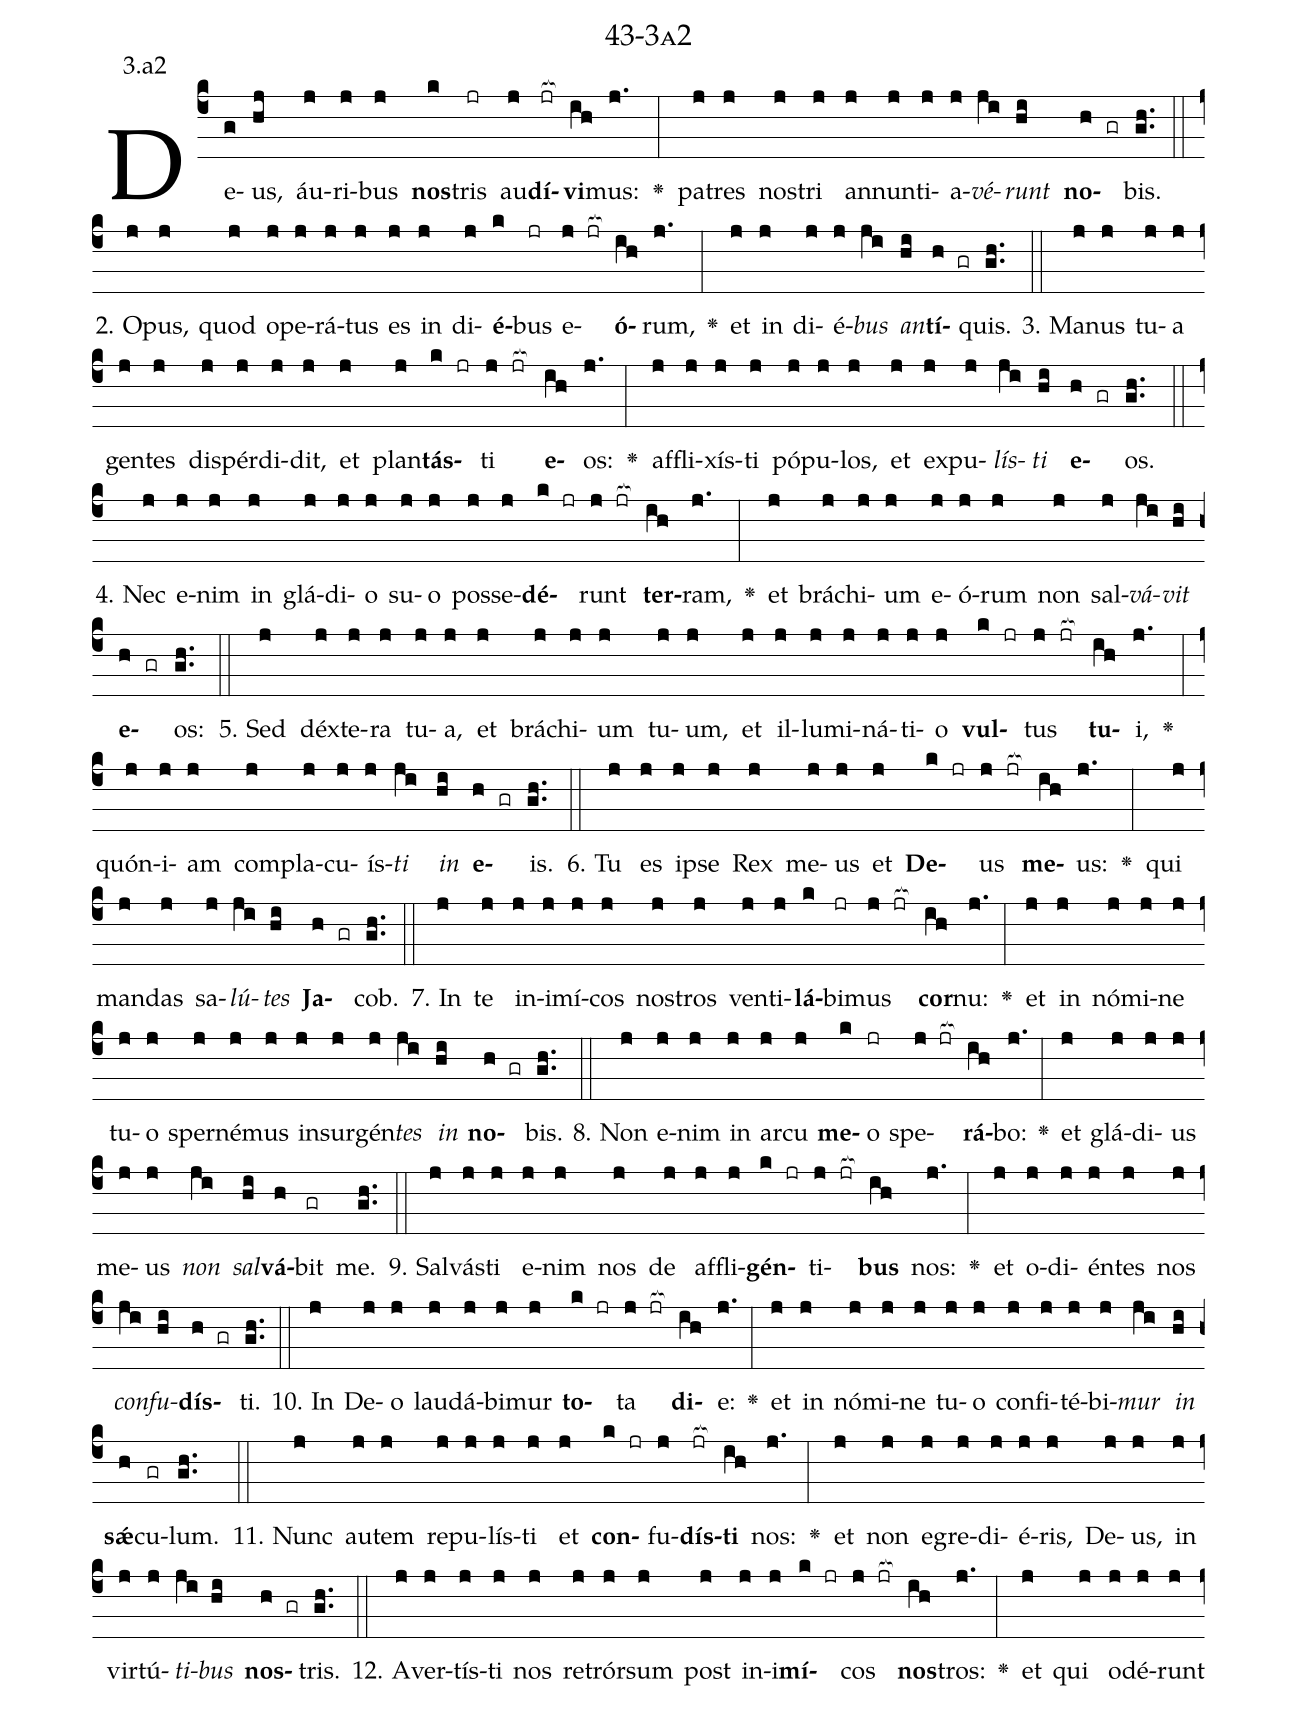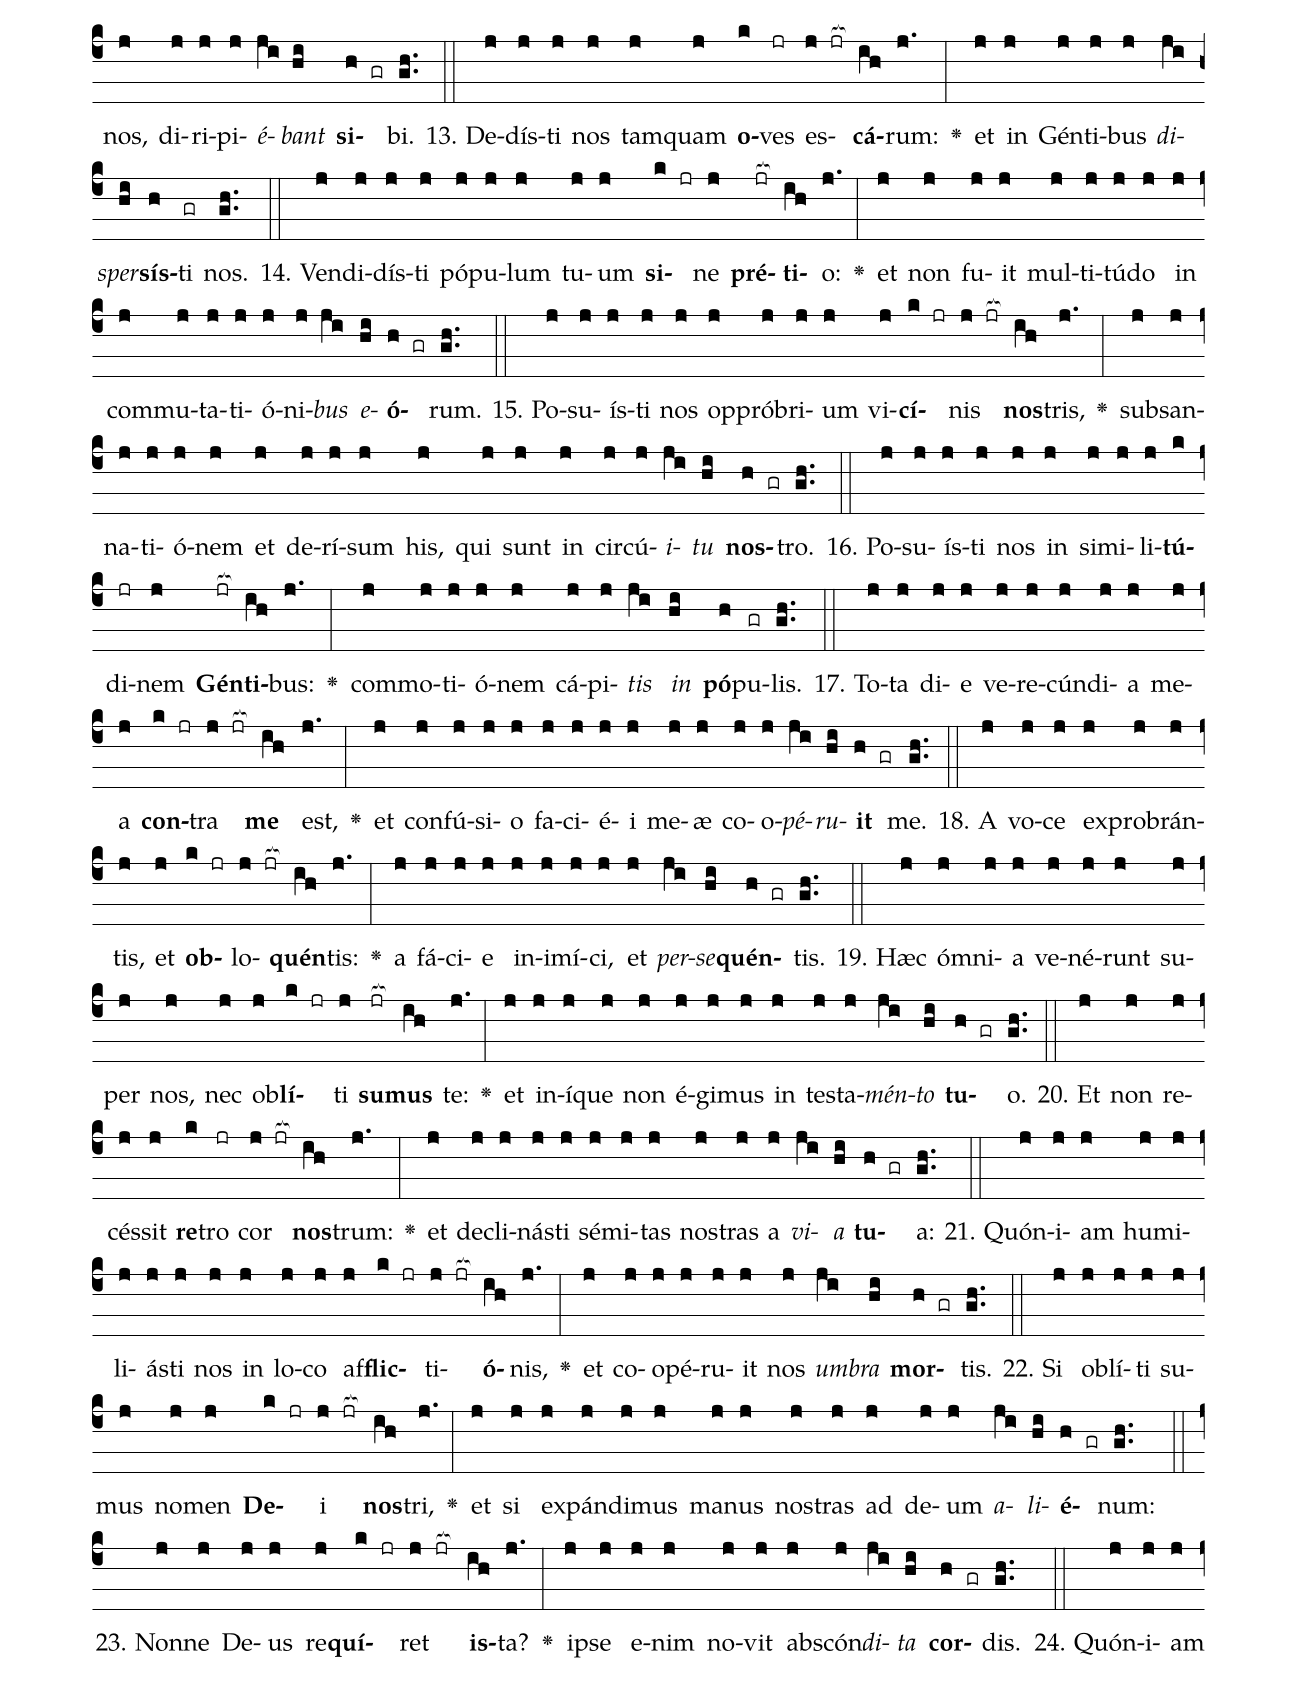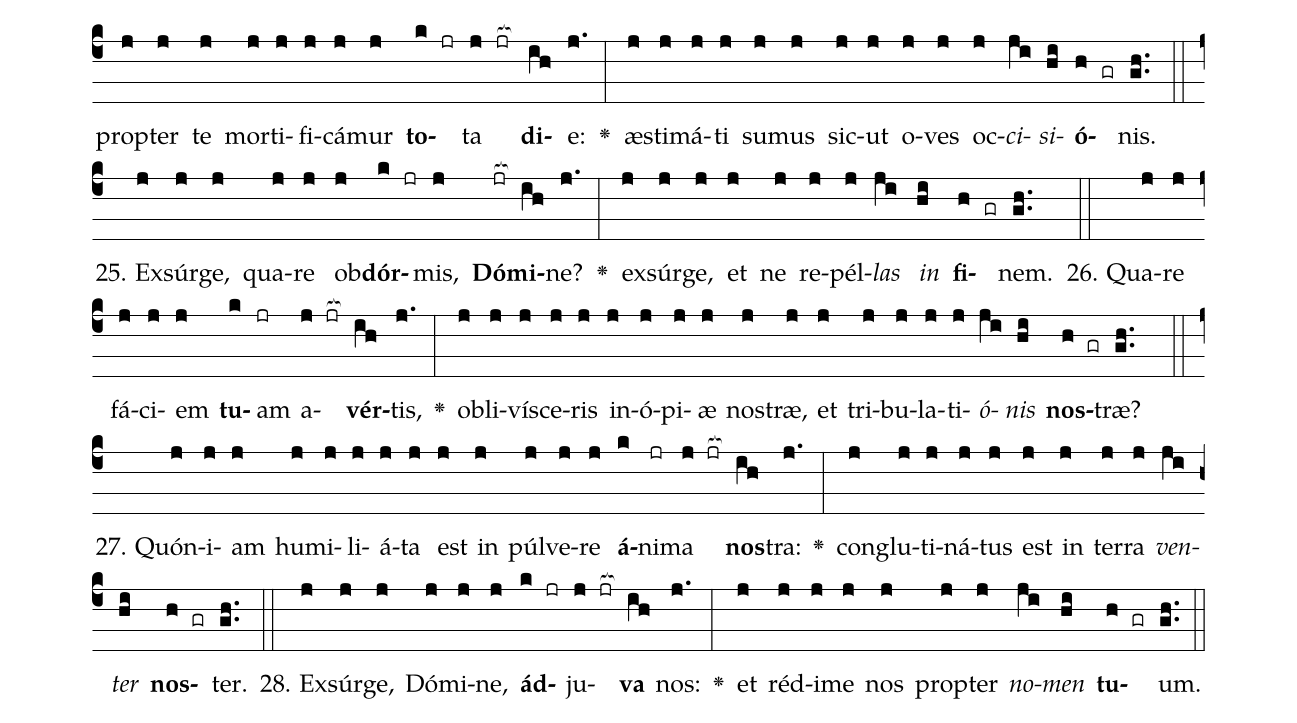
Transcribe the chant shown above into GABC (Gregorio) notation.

name: 43-3a2;
annotation: 3.a2;
%%
(c4)De(g)us,(hj) áu(j)ri(j)bus(j) <b>nos</b>(k)tris(jr) au(j)<b>dí</b>(jr[ocb:1{])<b>vi</b>(ih[ocb:0}])mus:(j.) <v>\greheightstar</v>(:) pa(j)tres(j) nos(j)tri(j) an(j)nun(j)ti(j)a(j)<i>vé</i>(ji)<i>runt</i>(hi) <b>no</b>(h gr)bis.(gh..) (::)
2. O(j)pus,(j) quod(j) o(j)pe(j)rá(j)tus(j) es(j) in(j) di(j)<b>é</b>(k)bus(jr) e(j jr[ocb:1{])<b>ó</b>(ih[ocb:0}])rum,(j.) <v>\greheightstar</v>(:) et(j) in(j) di(j)é(j)<i>bus</i>(ji) <i>an</i>(hi)<b>tí</b>(h gr)quis.(gh..) (::)
3. Ma(j)nus(j) tu(j)a(j) gen(j)tes(j) dis(j)pér(j)di(j)dit,(j) et(j) plan(j)<b>tás</b>(k jr)ti(j jr[ocb:1{]) <b>e</b>(ih[ocb:0}])os:(j.) <v>\greheightstar</v>(:) af(j)fli(j)xís(j)ti(j) pó(j)pu(j)los,(j) et(j) ex(j)pu(j)<i>lís</i>(ji)<i>ti</i>(hi) <b>e</b>(h gr)os.(gh..) (::)
4. Nec(j) e(j)nim(j) in(j) glá(j)di(j)o(j) su(j)o(j) pos(j)se(j)<b>dé</b>(k jr)runt(j jr[ocb:1{]) <b>ter</b>(ih[ocb:0}])ram,(j.) <v>\greheightstar</v>(:) et(j) brá(j)chi(j)um(j) e(j)ó(j)rum(j) non(j) sal(j)<i>vá</i>(ji)<i>vit</i>(hi) <b>e</b>(h gr)os:(gh..) (::)
5. Sed(j) déx(j)te(j)ra(j) tu(j)a,(j) et(j) brá(j)chi(j)um(j) tu(j)um,(j) et(j) il(j)lu(j)mi(j)ná(j)ti(j)o(j) <b>vul</b>(k jr)tus(j jr[ocb:1{]) <b>tu</b>(ih[ocb:0}])i,(j.) <v>\greheightstar</v>(:) quón(j)i(j)am(j) com(j)pla(j)cu(j)ís(j)<i>ti</i>(ji) <i>in</i>(hi) <b>e</b>(h gr)is.(gh..) (::)
6. Tu(j) es(j) ip(j)se(j) Rex(j) me(j)us(j) et(j) <b>De</b>(k jr)us(j jr[ocb:1{]) <b>me</b>(ih[ocb:0}])us:(j.) <v>\greheightstar</v>(:) qui(j) man(j)das(j) sa(j)<i>lú</i>(ji)<i>tes</i>(hi) <b>Ja</b>(h gr)cob.(gh..) (::)
7. In(j) te(j) in(j)i(j)mí(j)cos(j) nos(j)tros(j) ven(j)ti(j)<b>lá</b>(k)bi(jr)mus(j jr[ocb:1{]) <b>cor</b>(ih[ocb:0}])nu:(j.) <v>\greheightstar</v>(:) et(j) in(j) nó(j)mi(j)ne(j) tu(j)o(j) sper(j)né(j)mus(j) in(j)sur(j)gén(j)<i>tes</i>(ji) <i>in</i>(hi) <b>no</b>(h gr)bis.(gh..) (::)
8. Non(j) e(j)nim(j) in(j) ar(j)cu(j) <b>me</b>(k)o(jr) spe(j jr[ocb:1{])<b>rá</b>(ih[ocb:0}])bo:(j.) <v>\greheightstar</v>(:) et(j) glá(j)di(j)us(j) me(j)us(j) <i>non</i>(ji) <i>sal</i>(hi)<b>vá</b>(h)bit(gr) me.(gh..) (::)
9. Sal(j)vás(j)ti(j) e(j)nim(j) nos(j) de(j) af(j)fli(j)<b>gén</b>(k jr)ti(j jr[ocb:1{])<b>bus</b>(ih[ocb:0}]) nos:(j.) <v>\greheightstar</v>(:) et(j) o(j)di(j)én(j)tes(j) nos(j) <i>con</i>(ji)<i>fu</i>(hi)<b>dís</b>(h gr)ti.(gh..) (::)
10. In(j) De(j)o(j) lau(j)dá(j)bi(j)mur(j) <b>to</b>(k jr)ta(j jr[ocb:1{]) <b>di</b>(ih[ocb:0}])e:(j.) <v>\greheightstar</v>(:) et(j) in(j) nó(j)mi(j)ne(j) tu(j)o(j) con(j)fi(j)té(j)bi(j)<i>mur</i>(ji) <i>in</i>(hi) <b>sǽ</b>(h)cu(gr)lum.(gh..) (::)
11. Nunc(j) au(j)tem(j) re(j)pu(j)lís(j)ti(j) et(j) <b>con</b>(k jr)fu(j)<b>dís</b>(jr[ocb:1{])<b>ti</b>(ih[ocb:0}]) nos:(j.) <v>\greheightstar</v>(:) et(j) non(j) e(j)gre(j)di(j)é(j)ris,(j) De(j)us,(j) in(j) vir(j)tú(j)<i>ti</i>(ji)<i>bus</i>(hi) <b>nos</b>(h gr)tris.(gh..) (::)
12. A(j)ver(j)tís(j)ti(j) nos(j) re(j)trór(j)sum(j) post(j) in(j)i(j)<b>mí</b>(k jr)cos(j jr[ocb:1{]) <b>nos</b>(ih[ocb:0}])tros:(j.) <v>\greheightstar</v>(:) et(j) qui(j) o(j)dé(j)runt(j) nos,(j) di(j)ri(j)pi(j)<i>é</i>(ji)<i>bant</i>(hi) <b>si</b>(h gr)bi.(gh..) (::)
13. De(j)dís(j)ti(j) nos(j) tam(j)quam(j) <b>o</b>(k)ves(jr) es(j jr[ocb:1{])<b>cá</b>(ih[ocb:0}])rum:(j.) <v>\greheightstar</v>(:) et(j) in(j) Gén(j)ti(j)bus(j) <i>di</i>(ji)<i>sper</i>(hi)<b>sís</b>(h)ti(gr) nos.(gh..) (::)
14. Ven(j)di(j)dís(j)ti(j) pó(j)pu(j)lum(j) tu(j)um(j) <b>si</b>(k jr)ne(j) <b>pré</b>(jr[ocb:1{])<b>ti</b>(ih[ocb:0}])o:(j.) <v>\greheightstar</v>(:) et(j) non(j) fu(j)it(j) mul(j)ti(j)tú(j)do(j) in(j) com(j)mu(j)ta(j)ti(j)ó(j)ni(j)<i>bus</i>(ji) <i>e</i>(hi)<b>ó</b>(h gr)rum.(gh..) (::)
15. Po(j)su(j)ís(j)ti(j) nos(j) op(j)pró(j)bri(j)um(j) vi(j)<b>cí</b>(k jr)nis(j jr[ocb:1{]) <b>nos</b>(ih[ocb:0}])tris,(j.) <v>\greheightstar</v>(:) sub(j)san(j)na(j)ti(j)ó(j)nem(j) et(j) de(j)rí(j)sum(j) his,(j) qui(j) sunt(j) in(j) cir(j)cú(j)<i>i</i>(ji)<i>tu</i>(hi) <b>nos</b>(h gr)tro.(gh..) (::)
16. Po(j)su(j)ís(j)ti(j) nos(j) in(j) si(j)mi(j)li(j)<b>tú</b>(k)di(jr)nem(j) <b>Gén</b>(jr[ocb:1{])<b>ti</b>(ih[ocb:0}])bus:(j.) <v>\greheightstar</v>(:) com(j)mo(j)ti(j)ó(j)nem(j) cá(j)pi(j)<i>tis</i>(ji) <i>in</i>(hi) <b>pó</b>(h)pu(gr)lis.(gh..) (::)
17. To(j)ta(j) di(j)e(j) ve(j)re(j)cún(j)di(j)a(j) me(j)a(j) <b>con</b>(k jr)tra(j jr[ocb:1{]) <b>me</b>(ih[ocb:0}]) est,(j.) <v>\greheightstar</v>(:) et(j) con(j)fú(j)si(j)o(j) fa(j)ci(j)é(j)i(j) me(j)æ(j) co(j)o(j)<i>pé</i>(ji)<i>ru</i>(hi)<b>it</b>(h gr) me.(gh..) (::)
18. A(j) vo(j)ce(j) ex(j)pro(j)brán(j)tis,(j) et(j) <b>ob</b>(k jr)lo(j jr[ocb:1{])<b>quén</b>(ih[ocb:0}])tis:(j.) <v>\greheightstar</v>(:) a(j) fá(j)ci(j)e(j) in(j)i(j)mí(j)ci,(j) et(j) <i>per</i>(ji)<i>se</i>(hi)<b>quén</b>(h gr)tis.(gh..) (::)
19. Hæc(j) óm(j)ni(j)a(j) ve(j)né(j)runt(j) su(j)per(j) nos,(j) nec(j) ob(j)<b>lí</b>(k jr)ti(j) <b>su</b>(jr[ocb:1{])<b>mus</b>(ih[ocb:0}]) te:(j.) <v>\greheightstar</v>(:) et(j) in(j)í(j)que(j) non(j) é(j)gi(j)mus(j) in(j) tes(j)ta(j)<i>mén</i>(ji)<i>to</i>(hi) <b>tu</b>(h gr)o.(gh..) (::)
20. Et(j) non(j) re(j)cés(j)sit(j) <b>re</b>(k)tro(jr) cor(j jr[ocb:1{]) <b>nos</b>(ih[ocb:0}])trum:(j.) <v>\greheightstar</v>(:) et(j) de(j)cli(j)nás(j)ti(j) sé(j)mi(j)tas(j) nos(j)tras(j) a(j) <i>vi</i>(ji)<i>a</i>(hi) <b>tu</b>(h gr)a:(gh..) (::)
21. Quón(j)i(j)am(j) hu(j)mi(j)li(j)ás(j)ti(j) nos(j) in(j) lo(j)co(j) af(j)<b>flic</b>(k jr)ti(j jr[ocb:1{])<b>ó</b>(ih[ocb:0}])nis,(j.) <v>\greheightstar</v>(:) et(j) co(j)o(j)pé(j)ru(j)it(j) nos(j) <i>um</i>(ji)<i>bra</i>(hi) <b>mor</b>(h gr)tis.(gh..) (::)
22. Si(j) ob(j)lí(j)ti(j) su(j)mus(j) no(j)men(j) <b>De</b>(k jr)i(j jr[ocb:1{]) <b>nos</b>(ih[ocb:0}])tri,(j.) <v>\greheightstar</v>(:) et(j) si(j) ex(j)pán(j)di(j)mus(j) ma(j)nus(j) nos(j)tras(j) ad(j) de(j)um(j) <i>a</i>(ji)<i>li</i>(hi)<b>é</b>(h gr)num:(gh..) (::)
23. Non(j)ne(j) De(j)us(j) re(j)<b>quí</b>(k jr)ret(j jr[ocb:1{]) <b>is</b>(ih[ocb:0}])ta?(j.) <v>\greheightstar</v>(:) ip(j)se(j) e(j)nim(j) no(j)vit(j) abs(j)cón(j)<i>di</i>(ji)<i>ta</i>(hi) <b>cor</b>(h gr)dis.(gh..) (::)
24. Quón(j)i(j)am(j) prop(j)ter(j) te(j) mor(j)ti(j)fi(j)cá(j)mur(j) <b>to</b>(k jr)ta(j jr[ocb:1{]) <b>di</b>(ih[ocb:0}])e:(j.) <v>\greheightstar</v>(:) æs(j)ti(j)má(j)ti(j) su(j)mus(j) sic(j)ut(j) o(j)ves(j) oc(j)<i>ci</i>(ji)<i>si</i>(hi)<b>ó</b>(h gr)nis.(gh..) (::)
25. Ex(j)súr(j)ge,(j) qua(j)re(j) ob(j)<b>dór</b>(k jr)mis,(j) <b>Dó</b>(jr[ocb:1{])<b>mi</b>(ih[ocb:0}])ne?(j.) <v>\greheightstar</v>(:) ex(j)súr(j)ge,(j) et(j) ne(j) re(j)pél(j)<i>las</i>(ji) <i>in</i>(hi) <b>fi</b>(h gr)nem.(gh..) (::)
26. Qua(j)re(j) fá(j)ci(j)em(j) <b>tu</b>(k)am(jr) a(j jr[ocb:1{])<b>vér</b>(ih[ocb:0}])tis,(j.) <v>\greheightstar</v>(:) ob(j)li(j)ví(j)sce(j)ris(j) in(j)ó(j)pi(j)æ(j) nos(j)træ,(j) et(j) tri(j)bu(j)la(j)ti(j)<i>ó</i>(ji)<i>nis</i>(hi) <b>nos</b>(h gr)træ?(gh..) (::)
27. Quón(j)i(j)am(j) hu(j)mi(j)li(j)á(j)ta(j) est(j) in(j) púl(j)ve(j)re(j) <b>á</b>(k)ni(jr)ma(j jr[ocb:1{]) <b>nos</b>(ih[ocb:0}])tra:(j.) <v>\greheightstar</v>(:) con(j)glu(j)ti(j)ná(j)tus(j) est(j) in(j) ter(j)ra(j) <i>ven</i>(ji)<i>ter</i>(hi) <b>nos</b>(h gr)ter.(gh..) (::)
28. Ex(j)súr(j)ge,(j) Dó(j)mi(j)ne,(j) <b>ád</b>(k jr)ju(j jr[ocb:1{])<b>va</b>(ih[ocb:0}]) nos:(j.) <v>\greheightstar</v>(:) et(j) réd(j)i(j)me(j) nos(j) prop(j)ter(j) <i>no</i>(ji)<i>men</i>(hi) <b>tu</b>(h gr)um.(gh..) (::)
